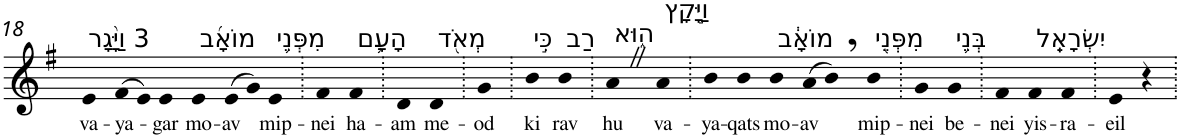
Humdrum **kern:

**kern	**text
*part1	*part1
*staff1	*staff1
*I"Piano	*
*I'Pno	*
!!LO:PB:g=z
*clefG2	*
*k[f#]	*
*G:	*
=18	=18
!LO:TX:a:t=3 וַיָּ֨גָר	!
!	!LO:LY:b
4e	va-
!	!LO:LY:b
(>8f#	-ya-
8e)	.
!	!LO:LY:b
4e	-gar
!LO:TX:a:t=מוֹאָ֜ב	!
!	!LO:LY:b
4e	mo-
!	!LO:LY:b
(>8e	-av
8g)	.
!LO:TX:a:t=מִפְּנֵ֥י	!
!	!LO:LY:b
4e	mip-
=19.	=19.
!	!LO:LY:b
4f#	-nei
!LO:TX:a:t=הָעָ֛ם	!
!	!LO:LY:b
4f#	ha-
=20.	=20.
!	!LO:LY:b
4d	-am
!LO:TX:a:t=מְאֹ֖ד	!
!	!LO:LY:b
4d	me-
=21.	=21.
!	!LO:LY:b
4g	-od
=22.	=22.
!LO:TX:a:t=כִּ֣י	!
!	!LO:LY:b
4b	ki
!LO:TX:a:t=רַב	!
!	!LO:LY:b
4b	rav
=23.	=23.
!LO:TX:a:t=ה֑וּא	!
!	!LO:LY:b
4aZ	hu
!LO:TX:a:t=וַיָּ֣קָץ	!
!	!LO:LY:b
4a	va-
=24.	=24.
!	!LO:LY:b
4b	-ya-
!	!LO:LY:b
4b	-qats
!LO:TX:a:t=מוֹאָ֔ב	!
!	!LO:LY:b
4b	mo-
!	!LO:LY:b
(>8a	-av
8b,)	.
!LO:TX:a:t=מִפְּנֵ֖י	!
!	!LO:LY:b
4b	mip-
=25.	=25.
!	!LO:LY:b
4g	-nei
!LO:TX:a:t=בְּנֵ֥י	!
!	!LO:LY:b
4g	be-
=26.	=26.
!	!LO:LY:b
4f#	-nei
!LO:TX:a:t=יִשְׂרָאֵֽל	!
!	!LO:LY:b
4f#	yis-
!	!LO:LY:b
4f#	-ra-
=27.	=27.
!	!LO:LY:b
4e	-eil
4r	.
=.	=.
*-	*-
